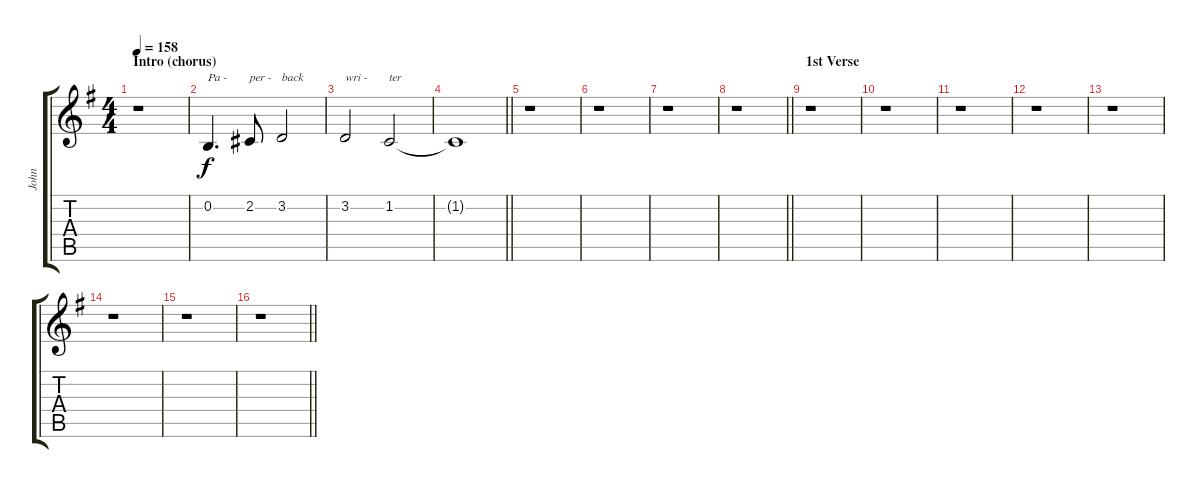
\track ("John" "John") {instrument altosax}
\staff {score tabs}
\tuning (E4 B3 G3 D3 A2 E2) {hide}
\ts (4 4)
\section ("" "Intro (chorus)")
\tempo 158
\clef g2
\ks g
r.1{dy f instrument altosax} |
0.2.4{d txt "Pa -"} 2.2.8{txt "per -"} 3.2.2{txt "back"} |
3.2.2{txt "wri -"} 1.2.2{txt "ter"} |
\barLineRight lightlight
1.2{t}.1 |
\section ("" "")
r.1 |
r.1 |
r.1 |
\barLineRight lightlight
r.1 |
\section ("" "1st Verse")
r.1 |
r.1 |
r.1 |
r.1 |
r.1 |
r.1 |
r.1 |
\barLineRight lightlight
r.1
